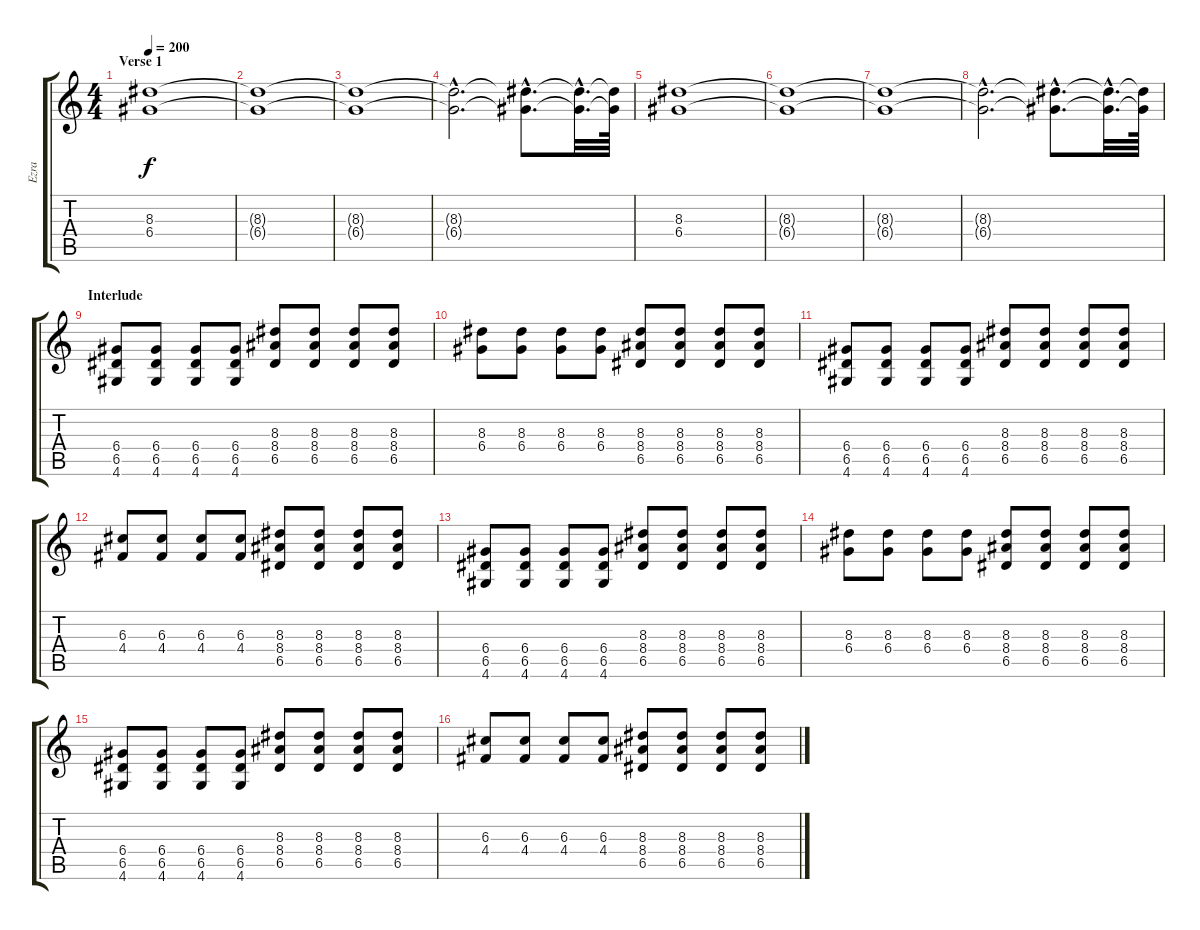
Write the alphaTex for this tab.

\track ("Ezra" "Ezra") {instrument distortionguitar}
\staff {score tabs}
\tuning (E4 B3 G3 D3 A2 E2) {hide}
\ts (4 4)
\section ("" "Verse 1")
\tempo 200
\clef g2
\ks c
(8.3 6.4).1{dy f volume 7 instrument distortionguitar} |
(8.3{t} 6.4{t}).1 |
(8.3{t} 6.4{t}).1 |
(8.3{hac t} 6.4{hac t}).2{d} (8.3{hac t} 6.4{hac t}).8{d} (8.3{hac t} 6.4{hac t}).32{d} (8.3{t} 6.4{t}).64{volume 10 instrument distortionguitar} |
(8.3 6.4).1{volume 7 instrument distortionguitar} |
(8.3{t} 6.4{t}).1 |
(8.3{t} 6.4{t}).1 |
(8.3{hac t} 6.4{hac t}).2{d} (8.3{hac t} 6.4{hac t}).8{d} (8.3{hac t} 6.4{hac t}).32{d} (8.3{t} 6.4{t}).64{volume 12 instrument distortionguitar} |
\section ("" "Interlude")
(6.4 6.5 4.6).8{volume 10 instrument distortionguitar} (6.4 6.5 4.6).8 (6.4 6.5 4.6).8 (6.4 6.5 4.6).8 (8.3 8.4 6.5).8 (8.3 8.4 6.5).8 (8.3 8.4 6.5).8 (8.3 8.4 6.5).8 |
(8.3 6.4).8 (8.3 6.4).8 (8.3 6.4).8 (8.3 6.4).8 (8.3 8.4 6.5).8 (8.3 8.4 6.5).8 (8.3 8.4 6.5).8 (8.3 8.4 6.5).8 |
(6.4 6.5 4.6).8 (6.4 6.5 4.6).8 (6.4 6.5 4.6).8 (6.4 6.5 4.6).8 (8.3 8.4 6.5).8 (8.3 8.4 6.5).8 (8.3 8.4 6.5).8 (8.3 8.4 6.5).8 |
(6.3 4.4).8 (6.3 4.4).8 (6.3 4.4).8 (6.3 4.4).8 (8.3 8.4 6.5).8 (8.3 8.4 6.5).8 (8.3 8.4 6.5).8 (8.3 8.4 6.5).8 |
(6.4 6.5 4.6).8 (6.4 6.5 4.6).8 (6.4 6.5 4.6).8 (6.4 6.5 4.6).8 (8.3 8.4 6.5).8 (8.3 8.4 6.5).8 (8.3 8.4 6.5).8 (8.3 8.4 6.5).8 |
(8.3 6.4).8 (8.3 6.4).8 (8.3 6.4).8 (8.3 6.4).8 (8.3 8.4 6.5).8 (8.3 8.4 6.5).8 (8.3 8.4 6.5).8 (8.3 8.4 6.5).8 |
(6.4 6.5 4.6).8 (6.4 6.5 4.6).8 (6.4 6.5 4.6).8 (6.4 6.5 4.6).8 (8.3 8.4 6.5).8 (8.3 8.4 6.5).8 (8.3 8.4 6.5).8 (8.3 8.4 6.5).8 |
(6.3 4.4).8 (6.3 4.4).8 (6.3 4.4).8 (6.3 4.4).8 (8.3 8.4 6.5).8 (8.3 8.4 6.5).8 (8.3 8.4 6.5).8 (8.3 8.4 6.5).8
